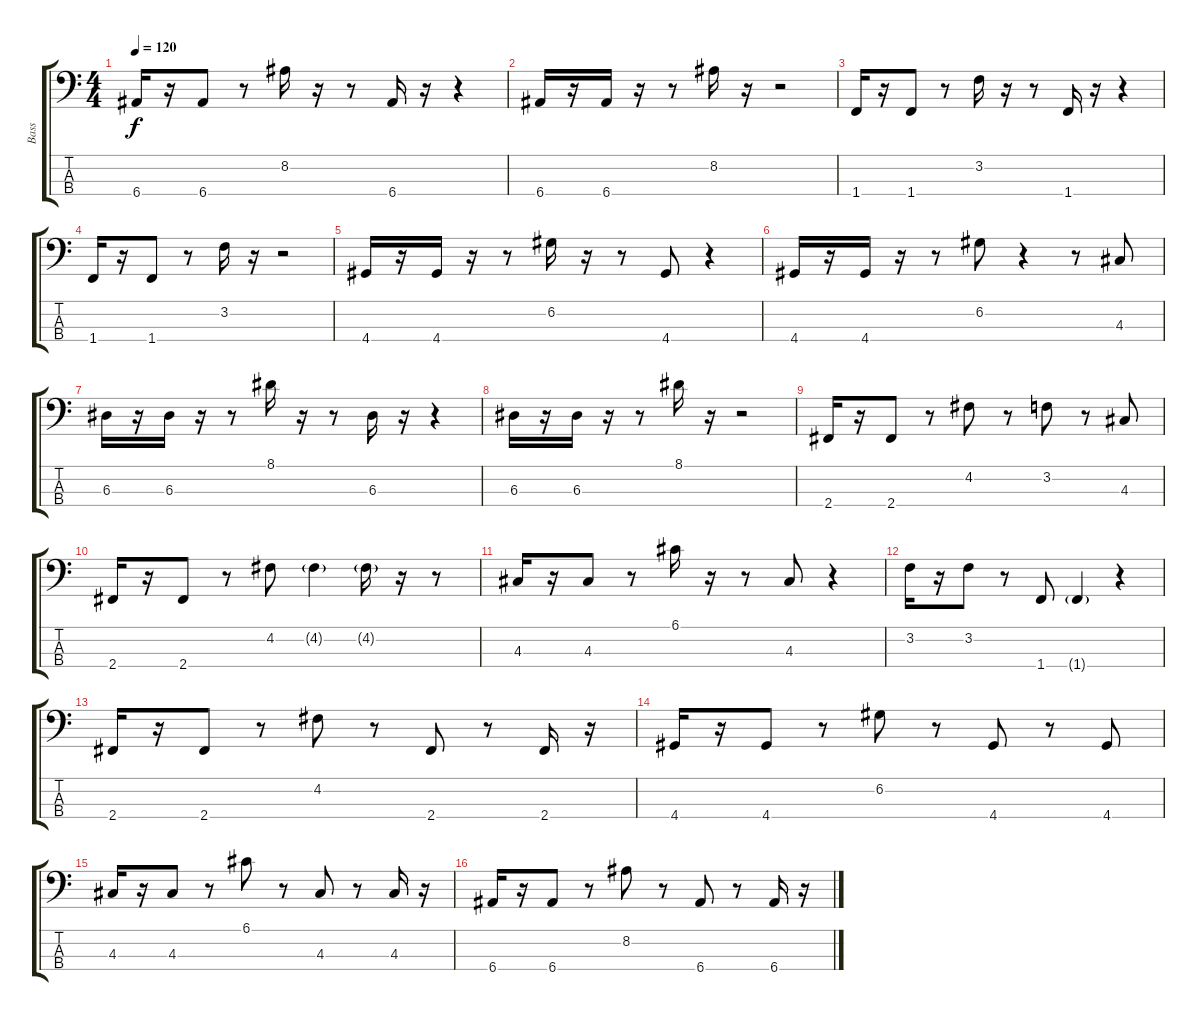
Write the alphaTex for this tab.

\track ("Bass" "Bass") {instrument fretlessbass}
\staff {score tabs}
\tuning (G2 D2 A1 E1) {hide}
\ts (4 4)
\tempo 120
\clef f4
\ks c
6.4.16{dy f} r.16 6.4.8 r.8 8.2.16 r.16 r.8 6.4.16 r.16 r.4 |
6.4.16 r.16 6.4.16 r.16 r.8 8.2.16 r.16 r.2 |
1.4.16 r.16 1.4.8 r.8 3.2.16 r.16 r.8 1.4.16 r.16 r.4 |
1.4.16 r.16 1.4.8 r.8 3.2.16 r.16 r.2 |
4.4.16 r.16 4.4.16 r.16 r.8 6.2.16 r.16 r.8 4.4.8 r.4 |
4.4.16 r.16 4.4.16 r.16 r.8 6.2.8 r.4 r.8 4.3.8 |
6.3.16 r.16 6.3.16 r.16 r.8 8.1.16 r.16 r.8 6.3.16 r.16 r.4 |
6.3.16 r.16 6.3.16 r.16 r.8 8.1.16 r.16 r.2 |
2.4.16 r.16 2.4.8 r.8 4.2.8 r.8 3.2.8 r.8 4.3.8 |
2.4.16 r.16 2.4.8 r.8 4.2.8 4.2{g}.4 4.2{g}.16 r.16 r.8 |
4.3.16 r.16 4.3.8 r.8 6.1.16 r.16 r.8 4.3.8 r.4 |
3.2.16 r.16 3.2.8 r.8 1.4.8 1.4{g}.4 r.4 |
2.4.16 r.16 2.4.8 r.8 4.2.8 r.8 2.4.8 r.8 2.4.16 r.16 |
4.4.16 r.16 4.4.8 r.8 6.2.8 r.8 4.4.8 r.8 4.4.8 |
4.3.16 r.16 4.3.8 r.8 6.1.8 r.8 4.3.8 r.8 4.3.16 r.16 |
6.4.16 r.16 6.4.8 r.8 8.2.8 r.8 6.4.8 r.8 6.4.16 r.16
